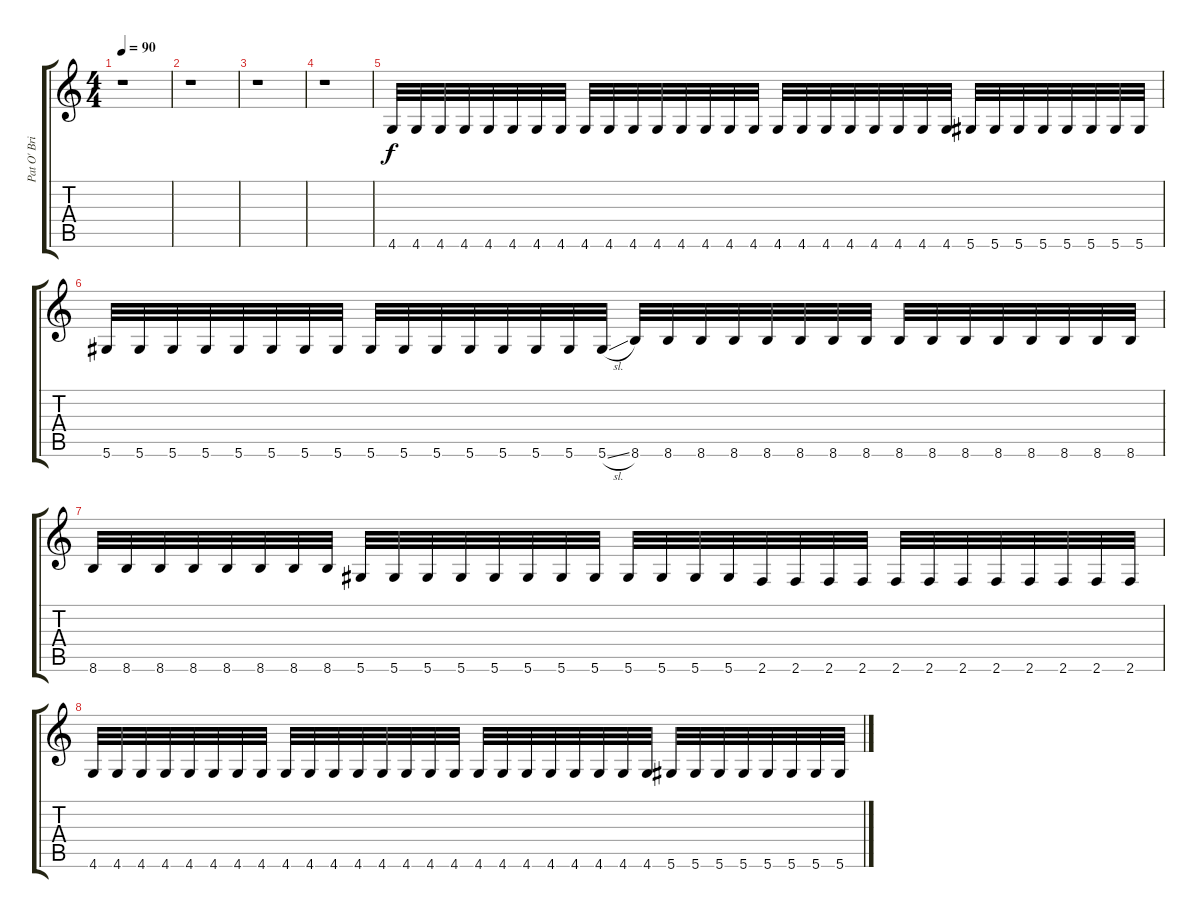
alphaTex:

\track ("Pat O' Brien" "Pat O' Bri") {instrument distortionguitar}
\staff {score tabs}
\tuning (Eb4 Bb3 Gb3 Db3 Ab2 Eb2) {hide}
\ts (4 4)
\tempo 90
\clef g2
\ks c
r.1{dy f instrument distortionguitar} |
r.1 |
r.1 |
r.1 |
4.6.32 4.6.32 4.6.32 4.6.32 4.6.32 4.6.32 4.6.32 4.6.32 4.6.32 4.6.32 4.6.32 4.6.32 4.6.32 4.6.32 4.6.32 4.6.32 4.6.32 4.6.32 4.6.32 4.6.32 4.6.32 4.6.32 4.6.32 4.6.32 5.6.32 5.6.32 5.6.32 5.6.32 5.6.32 5.6.32 5.6.32 5.6.32 |
5.6.32 5.6.32 5.6.32 5.6.32 5.6.32 5.6.32 5.6.32 5.6.32 5.6.32 5.6.32 5.6.32 5.6.32 5.6.32 5.6.32 5.6.32 5.6{sl}.32 8.6.32 8.6.32 8.6.32 8.6.32 8.6.32 8.6.32 8.6.32 8.6.32 8.6.32 8.6.32 8.6.32 8.6.32 8.6.32 8.6.32 8.6.32 8.6.32 |
8.6.32 8.6.32 8.6.32 8.6.32 8.6.32 8.6.32 8.6.32 8.6.32 5.6.32 5.6.32 5.6.32 5.6.32 5.6.32 5.6.32 5.6.32 5.6.32 5.6.32 5.6.32 5.6.32 5.6.32 2.6.32 2.6.32 2.6.32 2.6.32 2.6.32 2.6.32 2.6.32 2.6.32 2.6.32 2.6.32 2.6.32 2.6.32 |
4.6.32 4.6.32 4.6.32 4.6.32 4.6.32 4.6.32 4.6.32 4.6.32 4.6.32 4.6.32 4.6.32 4.6.32 4.6.32 4.6.32 4.6.32 4.6.32 4.6.32 4.6.32 4.6.32 4.6.32 4.6.32 4.6.32 4.6.32 4.6.32 5.6.32 5.6.32 5.6.32 5.6.32 5.6.32 5.6.32 5.6.32 5.6.32
